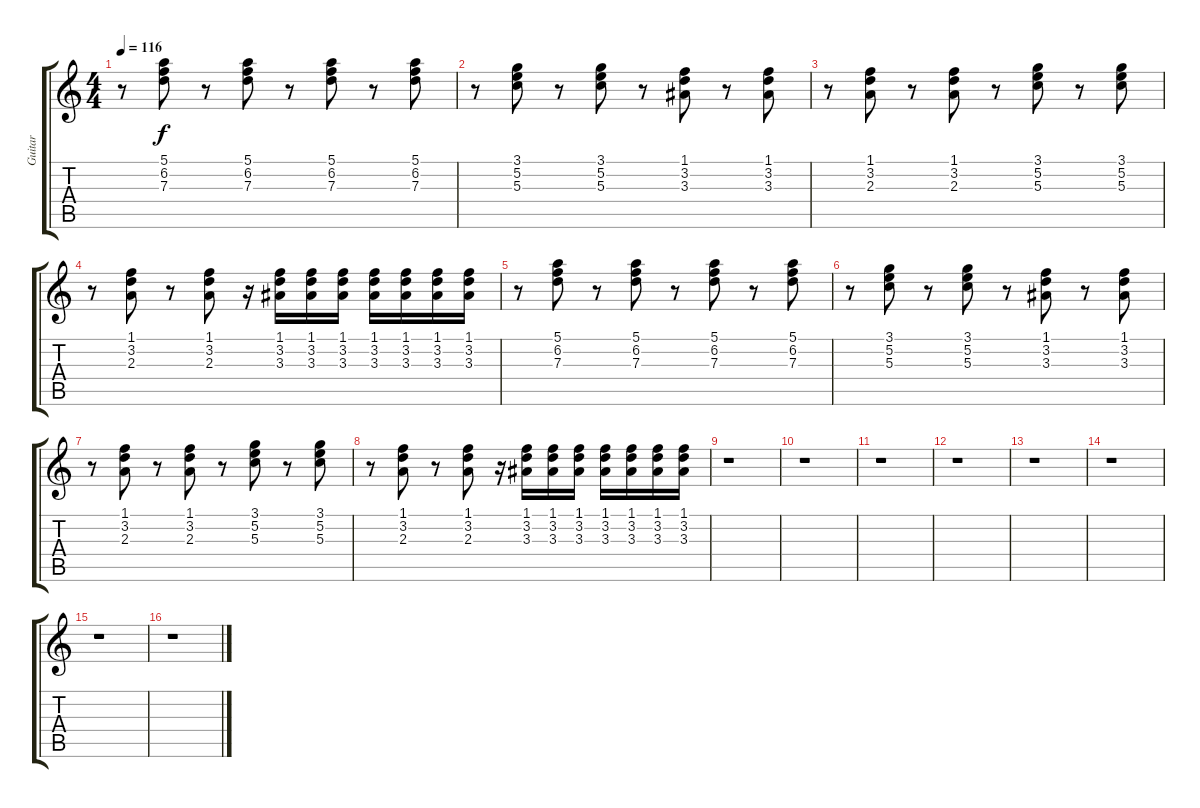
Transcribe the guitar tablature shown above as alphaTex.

\track ("Guitar" "Guitar") {instrument distortionguitar}
\staff {score tabs}
\tuning (E4 B3 G3 D3 A2 D2) {hide}
\ts (4 4)
\tempo 116
\clef g2
\ks c
r.8{dy f instrument distortionguitar} (5.1 6.2 7.3).8 r.8 (5.1 6.2 7.3).8 r.8 (5.1 6.2 7.3).8 r.8 (5.1 6.2 7.3).8 |
r.8 (3.1 5.2 5.3).8 r.8 (3.1 5.2 5.3).8 r.8 (1.1 3.2 3.3).8 r.8 (1.1 3.2 3.3).8 |
r.8 (1.1 3.2 2.3).8 r.8 (1.1 3.2 2.3).8 r.8 (3.1 5.2 5.3).8 r.8 (3.1 5.2 5.3).8 |
r.8 (1.1 3.2 2.3).8 r.8 (1.1 3.2 2.3).8 r.16 (1.1 3.2 3.3).16 (1.1 3.2 3.3).16 (1.1 3.2 3.3).16 (1.1 3.2 3.3).16 (1.1 3.2 3.3).16 (1.1 3.2 3.3).16 (1.1 3.2 3.3).16 |
r.8 (5.1 6.2 7.3).8 r.8 (5.1 6.2 7.3).8 r.8 (5.1 6.2 7.3).8 r.8 (5.1 6.2 7.3).8 |
r.8 (3.1 5.2 5.3).8 r.8 (3.1 5.2 5.3).8 r.8 (1.1 3.2 3.3).8 r.8 (1.1 3.2 3.3).8 |
r.8 (1.1 3.2 2.3).8 r.8 (1.1 3.2 2.3).8 r.8 (3.1 5.2 5.3).8 r.8 (3.1 5.2 5.3).8 |
r.8 (1.1 3.2 2.3).8 r.8 (1.1 3.2 2.3).8 r.16 (1.1 3.2 3.3).16 (1.1 3.2 3.3).16 (1.1 3.2 3.3).16 (1.1 3.2 3.3).16 (1.1 3.2 3.3).16 (1.1 3.2 3.3).16 (1.1 3.2 3.3).16 |
r.1 |
r.1 |
r.1 |
r.1 |
r.1 |
r.1 |
r.1 |
r.1
